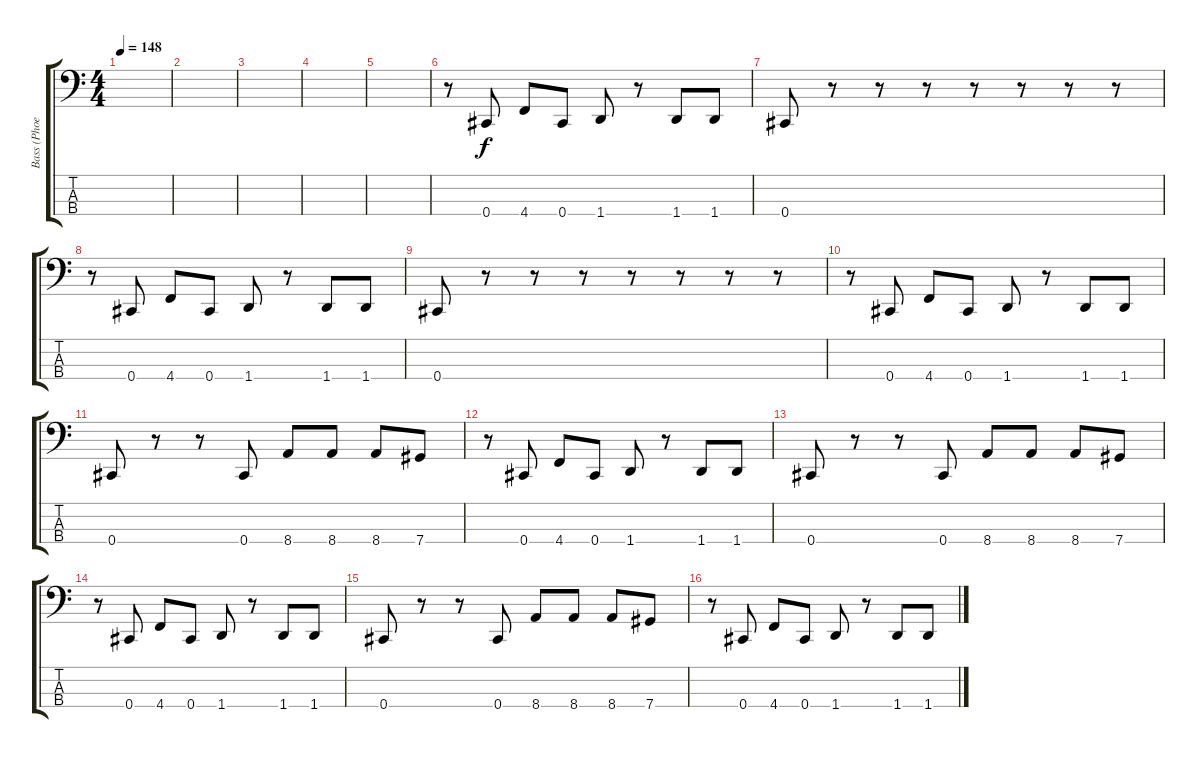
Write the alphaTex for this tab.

\track ("Bass (Phoenix)" "Bass (Phoe") {instrument electricbassfinger}
\staff {score tabs}
\tuning (Gb2 Db2 Ab1 Db1) {hide}
\ts (4 4)
\tempo 148
\clef f4
\ks c
|
|
|
|
|
r.8{volume 12} 0.4.8 4.4.8 0.4.8 1.4.8 r.8 1.4.8 1.4.8 |
0.4.8 r.8 r.8 r.8 r.8 r.8 r.8 r.8 |
r.8{volume 12} 0.4.8 4.4.8 0.4.8 1.4.8 r.8 1.4.8 1.4.8 |
0.4.8 r.8 r.8 r.8 r.8 r.8 r.8 r.8 |
r.8{volume 16} 0.4.8 4.4.8 0.4.8 1.4.8 r.8 1.4.8 1.4.8 |
0.4.8 r.8 r.8 0.4.8 8.4.8 8.4.8 8.4.8 7.4.8 |
r.8{volume 16} 0.4.8 4.4.8 0.4.8 1.4.8 r.8 1.4.8 1.4.8 |
0.4.8 r.8 r.8 0.4.8 8.4.8 8.4.8 8.4.8 7.4.8 |
r.8{volume 16} 0.4.8 4.4.8 0.4.8 1.4.8 r.8 1.4.8 1.4.8 |
0.4.8 r.8 r.8 0.4.8 8.4.8 8.4.8 8.4.8 7.4.8 |
r.8{volume 16} 0.4.8 4.4.8 0.4.8 1.4.8 r.8 1.4.8 1.4.8
